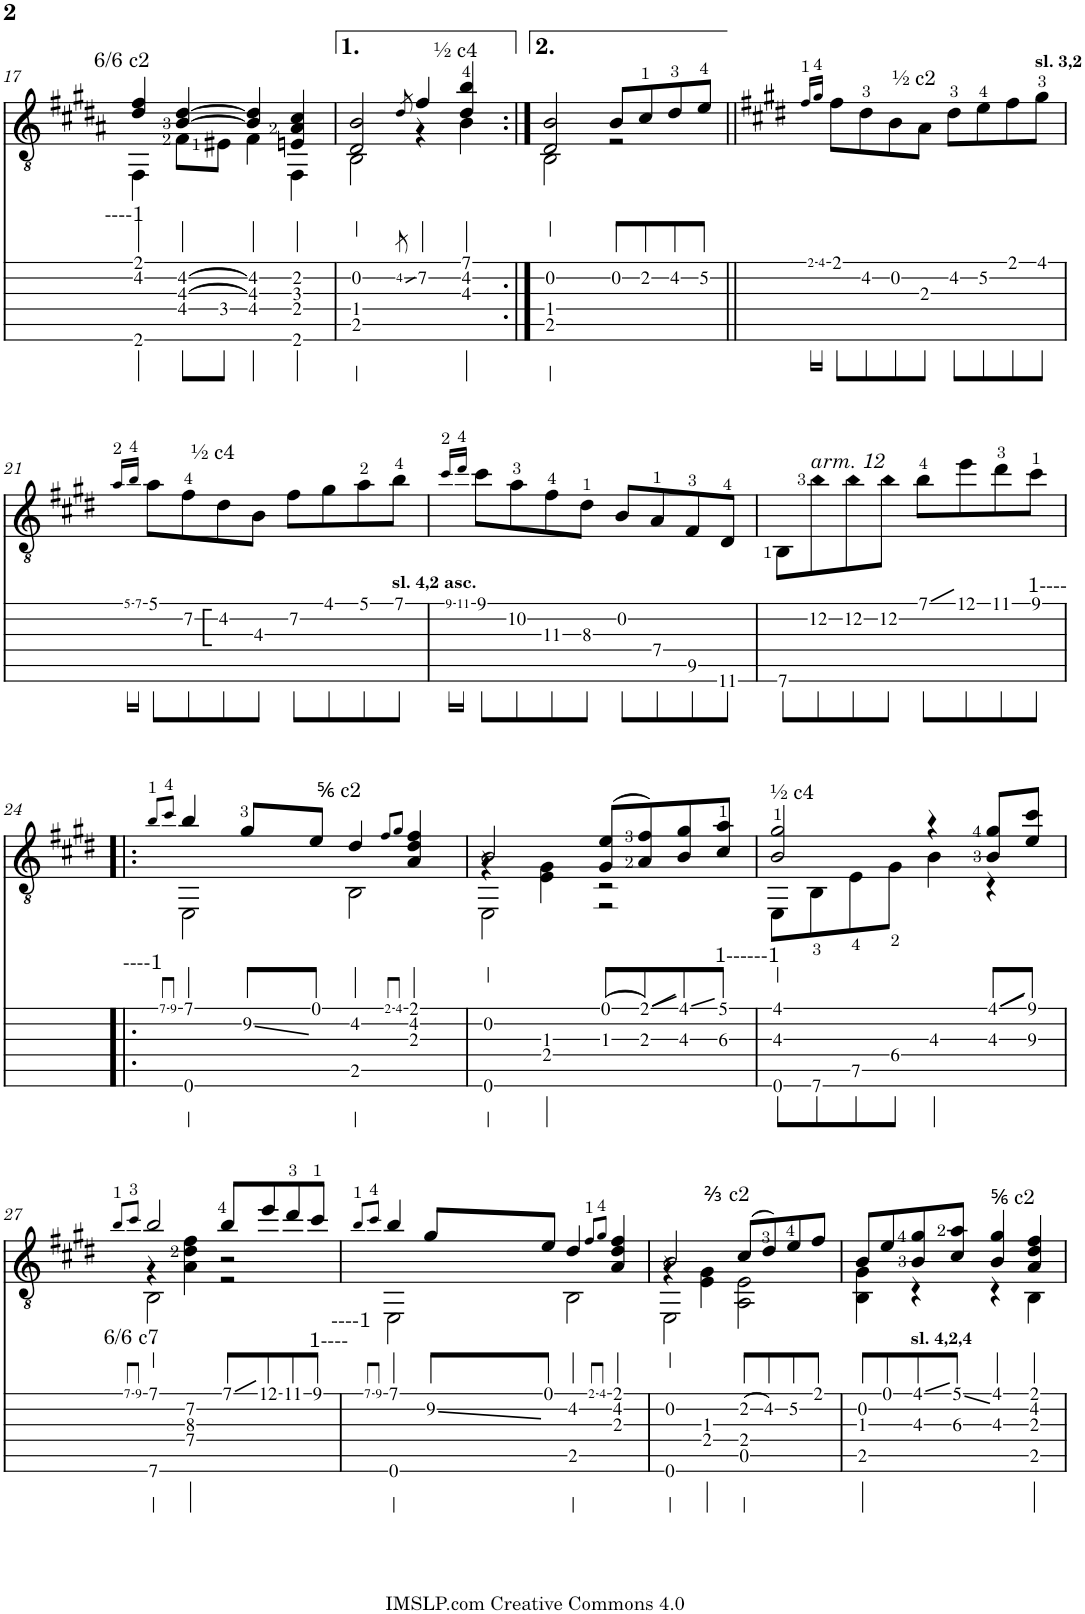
**kern	**kern
*part2	*part1
*staff2	*staff1
*I"Chitarra classica (Intavolatura)	*I"Chitarra classica
!!LO:PB:g=z
*	*clefGv2
*k[f#c#g#d#a#]	*k[f#c#g#d#a#]
*M4/4	*M4/4
*met(c)	*met(c)
=17	=17
*^	*^
!	!	!LO:TX:a:t=6/6 c2	!
!LO:TX:a:t=----1	!	!	!
4d#/ 4f#/	4FF#\	4d#/ 4f#/	4FF#\
[4B/ [4d#/	8F#\L	[4B/ [4d#/	8F#\L
.	8E#X\J	.	8E#X\J
4B/] 4d#/]	4F#\	4B/] 4d#/]	4F#\
4En/ 4A#/ 4c#/	4FF#\	4En/ 4A#/ 4c#/	4FF#\
=18	=18	=18	=18
2D#/ 2B/	2BB\	2D#/ 2B/	2BB\
8qd#/	.	8qd#/	.
4f#/	4r	4f#/	4r
!	!	!LO:TX:a:t=½ c4	!
4d#/ 4b/	4B\	4d#/ 4b/	4B\
=19:|!	=19:|!	=19:|!	=19:|!
2D#/ 2B/	2BB\	2D#/ 2B/	2BB\
8B/L	2r	8B/L	2r
8c#/	.	8c#/	.
8d#/	.	8d#/	.
8e/J	.	8e/J	.
*v	*v	*	*
*	*v	*v
=20||	=20||
*k[f#c#g#d#]	*k[f#c#g#d#]
16qf#\LL	16qf#/LL
16qg#\JJ	16qg#/JJ
8f#\L	8f#\L
8d#\	8d#\
8B\	8B\
!	!LO:TX:a:t=½ c2
8A\J	8A\J
8d#\L	8d#\L
8e\	8e\
8f#\	8f#\
!	!LO:TX:a:B:t=sl. 3,2
8g#\J	8g#\J
!!LO:LB:g=z
=21	=21
16qa\LL	16qa/LL
16qb\JJ	16qb/JJ
8a\L	8a\L
8f#\	8f#\
!	!LO:TX:a:t=½ c4
8d#\	8d#\
8B\J	8B\J
8f#\L	8f#\L
8g#\	8g#\
8a\	8a\
!LO:TX:a:B:t=sl. 4,2 asc.	!
8b\J	8b\J
=22	=22
16qcc#\LL	16qcc#/LL
16qdd#\JJ	16qdd#/JJ
8cc#\L	8cc#\L
8a\	8a\
8f#\	8f#\
8d#\J	8d#\J
8B\L	8B/L
8A\	8A/
8F#\	8F#/
8D#\J	8D#/J
=23	=23
8BB\L	8BB\L
!	!LO:TX:a:i:t=arm. 12
8b\	8b\
8b\	8b\
8b\J	8b\J
8b\L	8b\L
8ee\	8ee\
8dd#\	8dd#\
!LO:TX:a:t=1----	!
8cc#\J	8cc#\J
!!LO:LB:g=z
=24!|:	=24!|:
8qb/L	8qb/L
8qcc#/J	8qcc#/J
*^	*^
!LO:TX:a:t=----1	!	!	!
4b/	2EE\	4b/	2EE\
8g#/L	.	8g#/L	.
8e/J	.	8e/J	.
!	!	!LO:TX:a:t=⅚ c2	!
4d#/	2BB\	4d#/	2BB\
8qf#/L	.	8qf#/L	.
8qg#/J	.	8qg#/J	.
4A/ 4d#/ 4f#/	.	4A/ 4d#/ 4f#/	.
=25	=25	=25	=25
*	*^	*	*^
2B/	4r	2EE\	2B/	4r	2EE\
.	4E\ 4G#\	.	.	4E\ 4G#\	.
(8G#/ 8e/L	2r	2r	(8G#/ 8e/L	2r	2r
8A/ 8f#/)	.	.	8A/ 8f#/)	.	.
8B/ 8g#/	.	.	8B/ 8g#/	.	.
!LO:TX:a:t=1------1	!	!	!	!	!
8c#/ 8a/J	.	.	8c#/ 8a/J	.	.
*	*v	*v	*	*	*
*	*	*	*v	*v
=26	=26	=26	=26
!	!	!LO:TX:a:t=½ c4	!
2B/ 2g#/	8EE\L	2B/ 2g#/	8EE\L
.	8BB\	.	8BB\
.	8E\	.	8E\
.	8G#\J	.	8G#\J
4r	4B\	4r	4B\
8B/ 8g#/L	4r	8B/ 8g#/L	4r
8e/ 8cc#/J	.	8e/ 8cc#/J	.
*v	*v	*	*
*	*v	*v
!!LO:LB:g=z
=27	=27
8qb/L	8qb/L
8qcc#/J	8qcc#/J
*^	*^
*	*^	*	*^
!LO:TX:a:t=6/6 c7	!	!	!	!	!
2b/	4r	2BB\	2b/	4r	2BB\
.	4A\ 4d#\ 4f#\	.	.	4A\ 4d#\ 4f#\	.
8b/L	2r	2r	8b/L	2r	2r
8ee/	.	.	8ee/	.	.
8dd#/	.	.	8dd#/	.	.
!LO:TX:a:t=1----	!	!	!	!	!
8cc#/J	.	.	8cc#/J	.	.
*v	*v	*v	*	*	*
*	*v	*v	*v
=28	=28
8qb/L	8qb/L
8qcc#/J	8qcc#/J
*^	*^
!LO:TX:a:t=----1	!	!	!
4b/	2EE\	4b/	2EE\
8g#/L	.	8g#/L	.
8e/J	.	8e/J	.
4d#/	2BB\	4d#/	2BB\
8qf#/L	.	8qf#/L	.
8qg#/J	.	8qg#/J	.
4A/ 4d#/ 4f#/	.	4A/ 4d#/ 4f#/	.
=29	=29	=29	=29
*	*^	*	*^
2B/	4r	2EE\	2B/	4r	2EE\
.	4E\ 4G#\	.	.	4E\ 4G#\	.
!	!	!	!LO:TX:a:t=⅔ c2	!	!
(8c#/L	2AA\ 2E\	2ryy	(8c#/L	2AA\ 2E\	2ryy
8d#/)	.	.	8d#/)	.	.
8e/	.	.	8e/	.	.
8f#/J	.	.	8f#/J	.	.
*	*v	*v	*	*	*
*	*	*	*v	*v
=30	=30	=30	=30
8B/L	4BB\ 4G#\	8B/L	4BB\ 4G#\
8e/	.	8e/	.
!LO:TX:a:B:t=sl. 4,2,4	!	!	!
8B/ 8g#/	4r	8B/ 8g#/	4r
8c#/ 8a/J	.	8c#/ 8a/J	.
4B/ 4g#/	4r	4B/ 4g#/	4r
!	!	!LO:TX:a:t=⅚ c2	!
4A/ 4d#/ 4f#/	4BB\	4A/ 4d#/ 4f#/	4BB\
*v	*v	*	*
*	*v	*v
=	=
*-	*-
